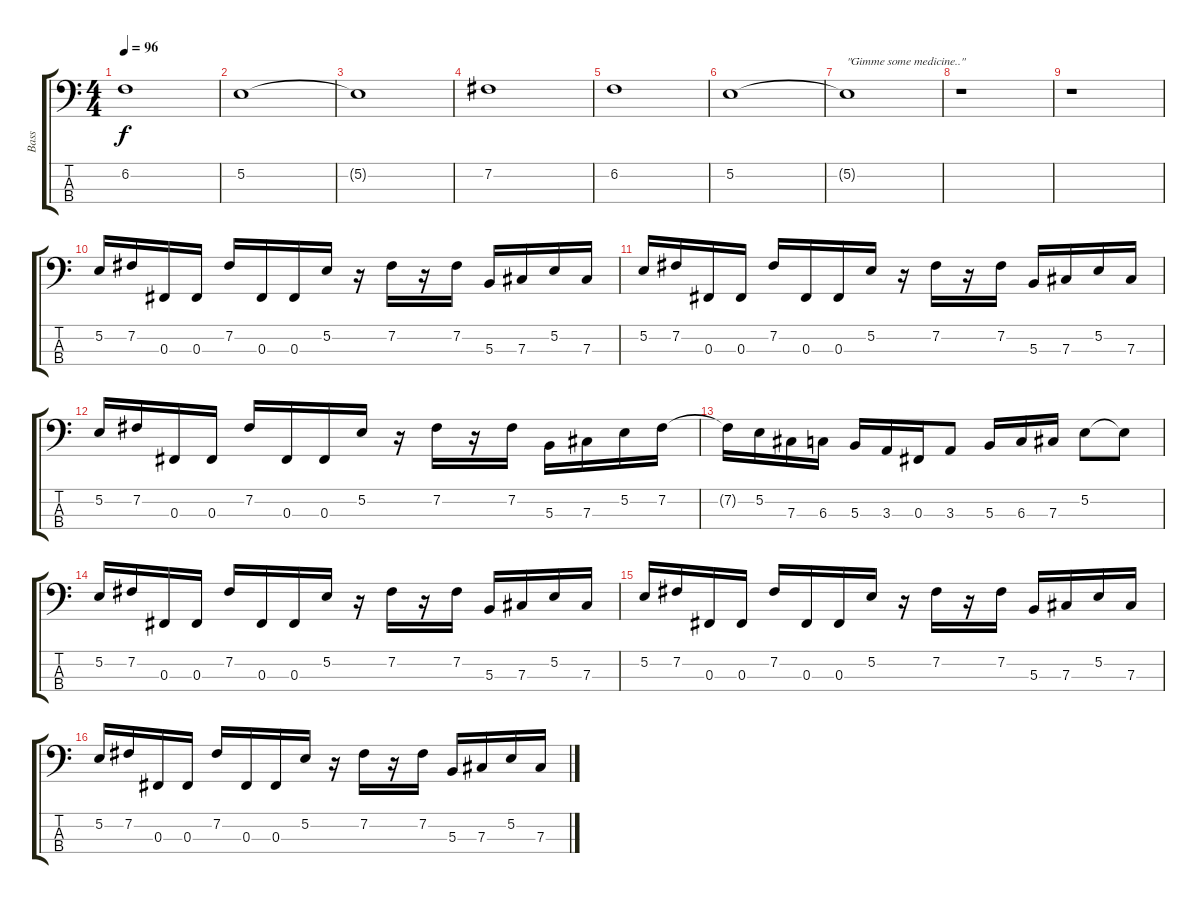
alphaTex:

\track ("Bass" "Bass") {instrument electricbassfinger}
\staff {score tabs}
\tuning (E2 B1 Gb1 Db1) {hide}
\ts (4 4)
\tempo 96
\clef f4
\ks c
6.2.1{dy f} |
5.2.1 |
5.2{t}.1 |
7.2.1 |
6.2.1 |
5.2.1 |
5.2{t}.1{txt "\"Gimme some medicine..\""} |
r.1 |
r.1 |
5.2.16 7.2.16 0.3.16 0.3.16 7.2.16 0.3.16 0.3.16 5.2.16 r.16 7.2.16 r.16 7.2.16 5.3.16 7.3.16 5.2.16 7.3.16 |
5.2.16 7.2.16 0.3.16 0.3.16 7.2.16 0.3.16 0.3.16 5.2.16 r.16 7.2.16 r.16 7.2.16 5.3.16 7.3.16 5.2.16 7.3.16 |
5.2.16 7.2.16 0.3.16 0.3.16 7.2.16 0.3.16 0.3.16 5.2.16 r.16 7.2.16 r.16 7.2.16 5.3.16 7.3.16 5.2.16 7.2.16 |
7.2{t}.16 5.2.16 7.3.16 6.3.16 5.3.16 3.3.16 0.3.16 3.3.8 5.3.16 6.3.16 7.3.16 5.2.8 5.2{t}.8 |
5.2.16 7.2.16 0.3.16 0.3.16 7.2.16 0.3.16 0.3.16 5.2.16 r.16 7.2.16 r.16 7.2.16 5.3.16 7.3.16 5.2.16 7.3.16 |
5.2.16 7.2.16 0.3.16 0.3.16 7.2.16 0.3.16 0.3.16 5.2.16 r.16 7.2.16 r.16 7.2.16 5.3.16 7.3.16 5.2.16 7.3.16 |
5.2.16 7.2.16 0.3.16 0.3.16 7.2.16 0.3.16 0.3.16 5.2.16 r.16 7.2.16 r.16 7.2.16 5.3.16 7.3.16 5.2.16 7.3.16
